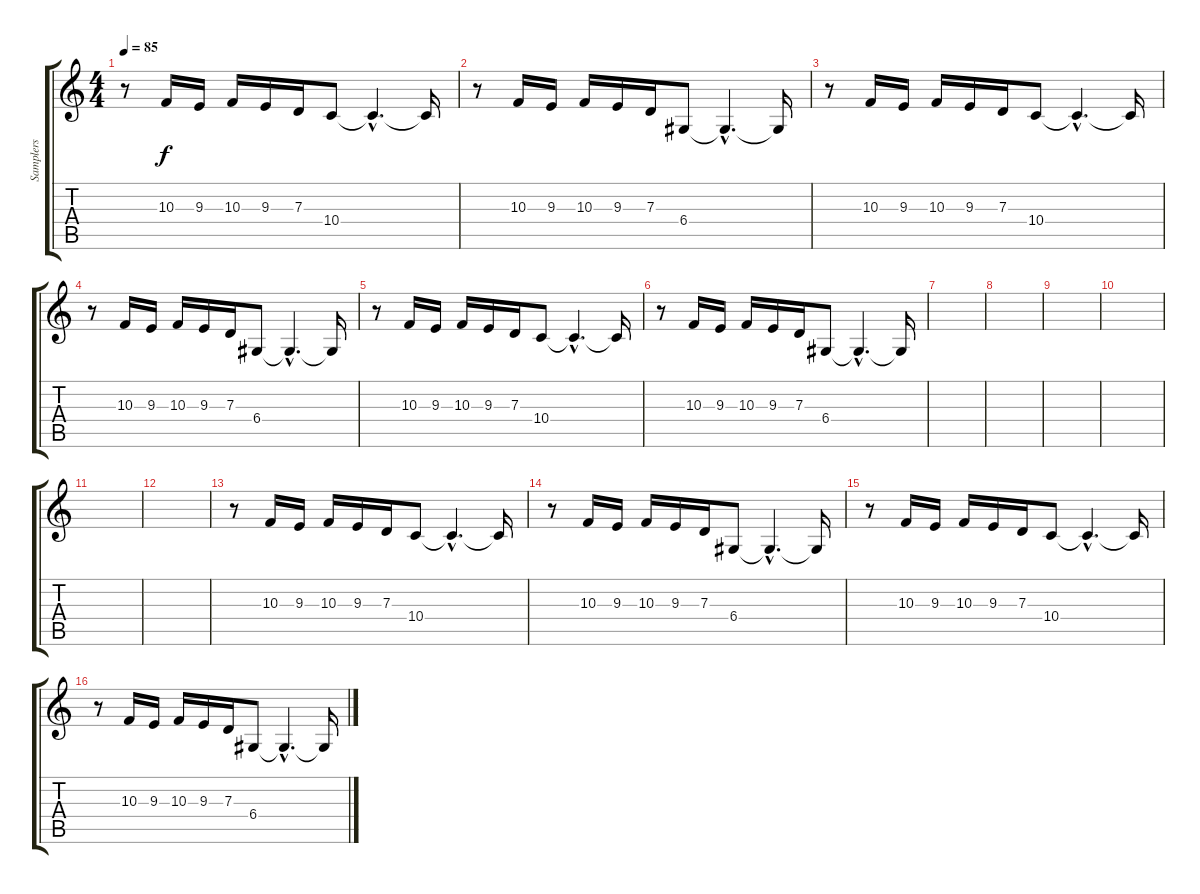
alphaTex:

\track ("Samplers" "Samplers") {instrument synthstrings1}
\staff {score tabs}
\tuning (E4 B3 G3 D3 A2 E2) {hide}
\ts (4 4)
\tempo 85
\clef g2
\ks c
r.8{dy f} 10.3.16 9.3.16 10.3.16 9.3.16 7.3.16 10.4.8 10.4{hac t}.4{d} 10.4{t}.16 |
r.8 10.3.16 9.3.16 10.3.16 9.3.16 7.3.16 6.4.8 6.4{hac t}.4{d} 6.4{t}.16 |
r.8 10.3.16 9.3.16 10.3.16 9.3.16 7.3.16 10.4.8 10.4{hac t}.4{d} 10.4{t}.16 |
r.8 10.3.16 9.3.16 10.3.16 9.3.16 7.3.16 6.4.8 6.4{hac t}.4{d} 6.4{t}.16 |
r.8 10.3.16 9.3.16 10.3.16 9.3.16 7.3.16 10.4.8 10.4{hac t}.4{d} 10.4{t}.16 |
r.8 10.3.16 9.3.16 10.3.16 9.3.16 7.3.16 6.4.8 6.4{hac t}.4{d} 6.4{t}.16 |
|
|
|
|
|
|
r.8 10.3.16 9.3.16 10.3.16 9.3.16 7.3.16 10.4.8 10.4{hac t}.4{d} 10.4{t}.16 |
r.8 10.3.16 9.3.16 10.3.16 9.3.16 7.3.16 6.4.8 6.4{hac t}.4{d} 6.4{t}.16 |
r.8 10.3.16 9.3.16 10.3.16 9.3.16 7.3.16 10.4.8 10.4{hac t}.4{d} 10.4{t}.16 |
r.8 10.3.16 9.3.16 10.3.16 9.3.16 7.3.16 6.4.8 6.4{hac t}.4{d} 6.4{t}.16
